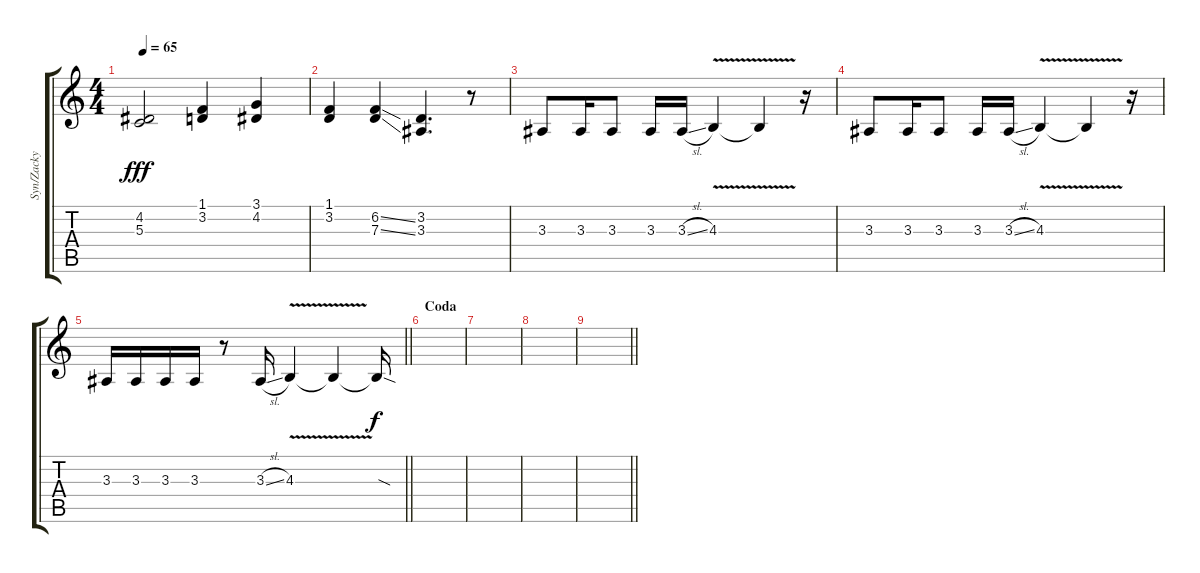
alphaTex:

\track ("Syn/Zacky [Backup Vocals]" "Syn/Zacky ") {instrument harmonica}
\staff {score tabs}
\tuning (E4 B3 G3 D3 A2 E2) {hide}
\ts (4 4)
\tempo 65
\clef g2
\ks c
(4.2 5.3).2{dy fff} (1.1 3.2).4 (3.1 4.2).4 |
(1.1 3.2).4 (6.2{ss} 7.3{ss}).4 (3.2 3.3).4{d} r.8 |
3.3.8 3.3.16 3.3.8 3.3.16 3.3{sl}.16 4.3{v}.4 4.3{t}.4 r.16 |
3.3.8 3.3.16 3.3.8 3.3.16 3.3{sl}.16 4.3{v}.4 4.3{t}.4 r.16 |
\barLineRight lightlight
3.3.16 3.3.16 3.3.16 3.3.16 r.8 3.3{sl}.16 4.3{v}.4 4.3{t}.4 4.3{sod t}.16{dy f} |
\section ("" "Coda")
|
|
|
\barLineRight lightlight
